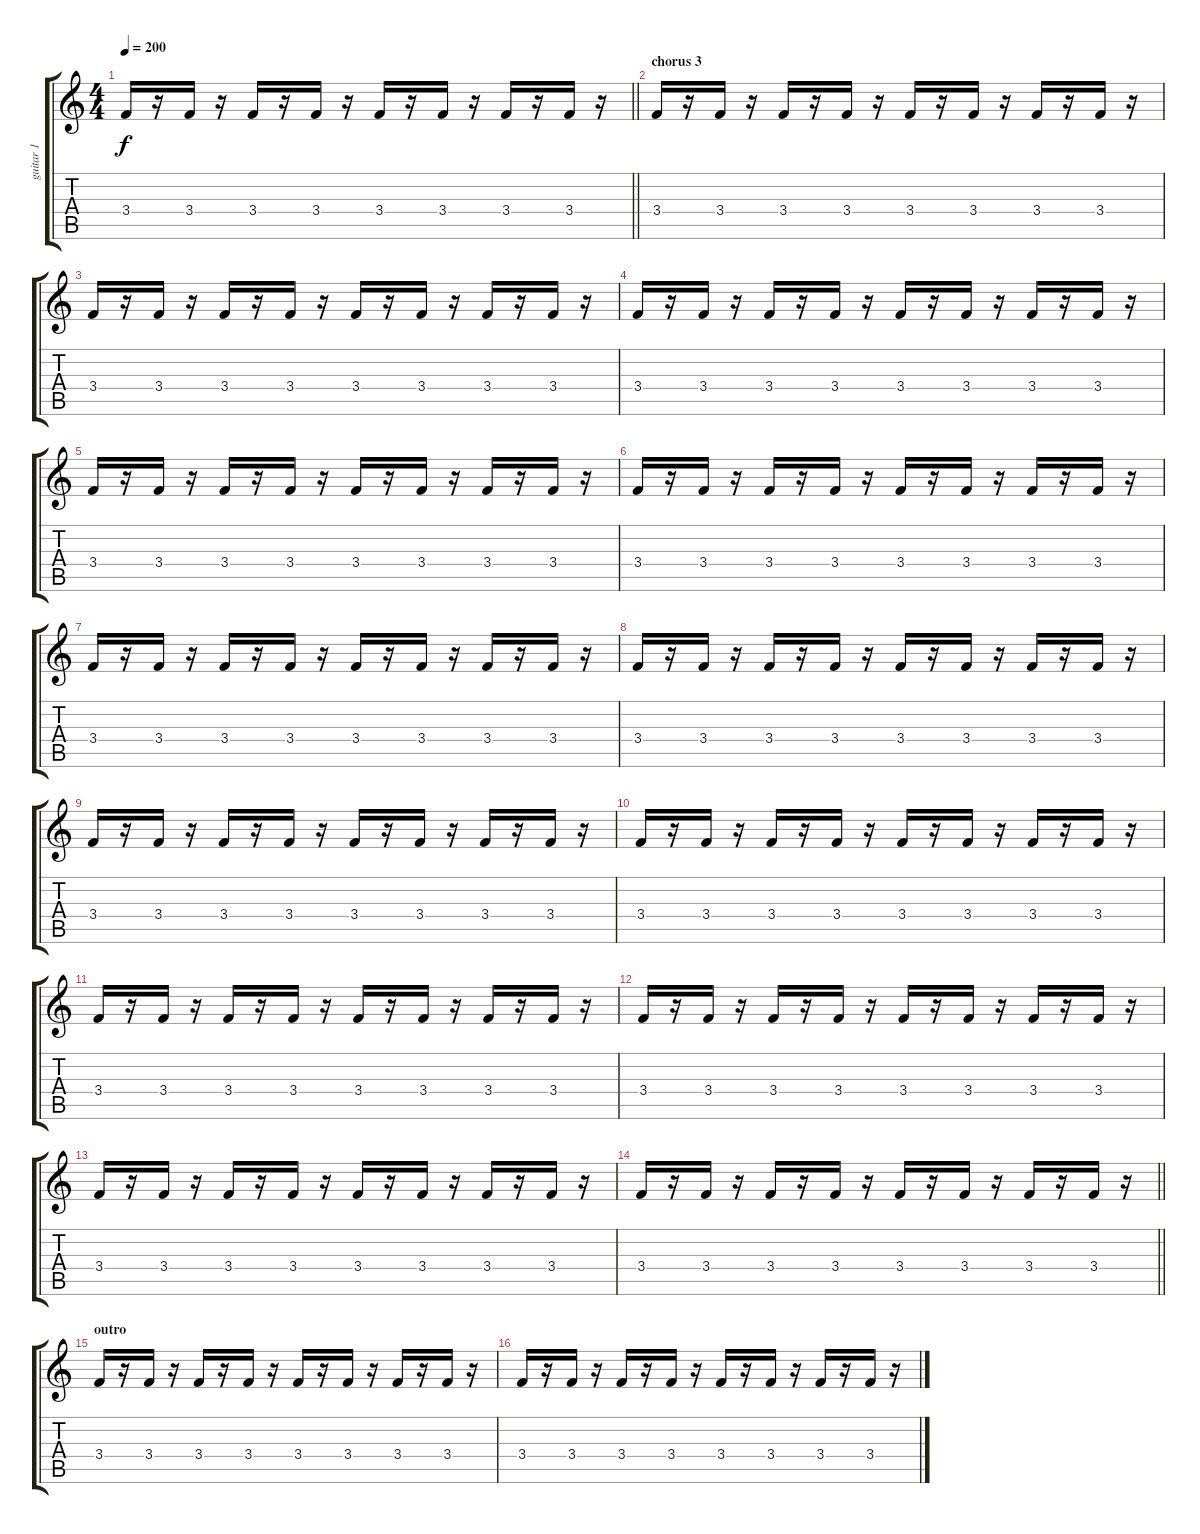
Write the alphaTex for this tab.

\track ("guitar 1" "guitar 1") {instrument electricguitarmuted}
\staff {score tabs}
\tuning (E4 B3 G3 D3 A2 E2) {hide}
\ts (4 4)
\tempo 200
\clef g2
\barLineRight lightlight
\ks c
3.4.16{dy f} r.16 3.4.16 r.16 3.4.16 r.16 3.4.16 r.16 3.4.16 r.16 3.4.16 r.16 3.4.16 r.16 3.4.16 r.16 |
\section ("" "chorus 3")
3.4.16 r.16 3.4.16 r.16 3.4.16 r.16 3.4.16 r.16 3.4.16 r.16 3.4.16 r.16 3.4.16 r.16 3.4.16 r.16 |
3.4.16 r.16 3.4.16 r.16 3.4.16 r.16 3.4.16 r.16 3.4.16 r.16 3.4.16 r.16 3.4.16 r.16 3.4.16 r.16 |
3.4.16 r.16 3.4.16 r.16 3.4.16 r.16 3.4.16 r.16 3.4.16 r.16 3.4.16 r.16 3.4.16 r.16 3.4.16 r.16 |
3.4.16 r.16 3.4.16 r.16 3.4.16 r.16 3.4.16 r.16 3.4.16 r.16 3.4.16 r.16 3.4.16 r.16 3.4.16 r.16 |
3.4.16 r.16 3.4.16 r.16 3.4.16 r.16 3.4.16 r.16 3.4.16 r.16 3.4.16 r.16 3.4.16 r.16 3.4.16 r.16 |
3.4.16 r.16 3.4.16 r.16 3.4.16 r.16 3.4.16 r.16 3.4.16 r.16 3.4.16 r.16 3.4.16 r.16 3.4.16 r.16 |
3.4.16 r.16 3.4.16 r.16 3.4.16 r.16 3.4.16 r.16 3.4.16 r.16 3.4.16 r.16 3.4.16 r.16 3.4.16 r.16 |
3.4.16 r.16 3.4.16 r.16 3.4.16 r.16 3.4.16 r.16 3.4.16 r.16 3.4.16 r.16 3.4.16 r.16 3.4.16 r.16 |
3.4.16 r.16 3.4.16 r.16 3.4.16 r.16 3.4.16 r.16 3.4.16 r.16 3.4.16 r.16 3.4.16 r.16 3.4.16 r.16 |
3.4.16 r.16 3.4.16 r.16 3.4.16 r.16 3.4.16 r.16 3.4.16 r.16 3.4.16 r.16 3.4.16 r.16 3.4.16 r.16 |
3.4.16 r.16 3.4.16 r.16 3.4.16 r.16 3.4.16 r.16 3.4.16 r.16 3.4.16 r.16 3.4.16 r.16 3.4.16 r.16 |
3.4.16 r.16 3.4.16 r.16 3.4.16 r.16 3.4.16 r.16 3.4.16 r.16 3.4.16 r.16 3.4.16 r.16 3.4.16 r.16 |
\barLineRight lightlight
3.4.16 r.16 3.4.16 r.16 3.4.16 r.16 3.4.16 r.16 3.4.16 r.16 3.4.16 r.16 3.4.16 r.16 3.4.16 r.16 |
\section ("" "outro")
3.4.16 r.16 3.4.16 r.16 3.4.16 r.16 3.4.16 r.16 3.4.16 r.16 3.4.16 r.16 3.4.16 r.16 3.4.16 r.16 |
3.4.16 r.16 3.4.16 r.16 3.4.16 r.16 3.4.16 r.16 3.4.16 r.16 3.4.16 r.16 3.4.16 r.16 3.4.16 r.16
